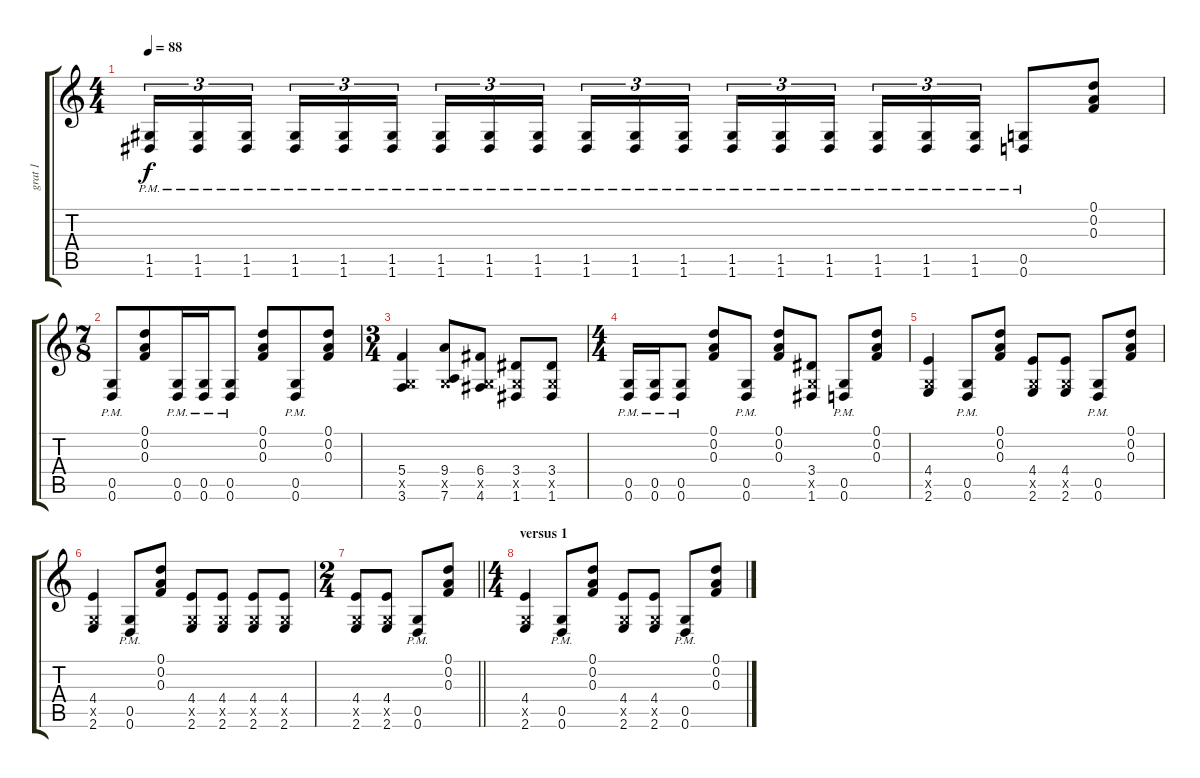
\track ("grat 1" "grat 1") {instrument distortionguitar}
\staff {score tabs}
\tuning (D4 A3 F3 C3 G2 D2) {hide}
\ts (4 4)
\tempo 88
\clef g2
\ks c
(1.5{pm} 1.6{pm}).16{tu (3 2) dy f} (1.5{pm} 1.6{pm}).16{tu (3 2)} (1.5{pm} 1.6{pm}).16{tu (3 2) beam splitsecondary} (1.5{pm} 1.6{pm}).16{tu (3 2)} (1.5{pm} 1.6{pm}).16{tu (3 2)} (1.5{pm} 1.6{pm}).16{tu (3 2)} (1.5{pm} 1.6{pm}).16{tu (3 2)} (1.5{pm} 1.6{pm}).16{tu (3 2)} (1.5{pm} 1.6{pm}).16{tu (3 2) beam splitsecondary} (1.5{pm} 1.6{pm}).16{tu (3 2)} (1.5{pm} 1.6{pm}).16{tu (3 2)} (1.5{pm} 1.6{pm}).16{tu (3 2)} (1.5{pm} 1.6{pm}).16{tu (3 2)} (1.5{pm} 1.6{pm}).16{tu (3 2)} (1.5{pm} 1.6{pm}).16{tu (3 2) beam splitsecondary} (1.5{pm} 1.6{pm}).16{tu (3 2)} (1.5{pm} 1.6{pm}).16{tu (3 2)} (1.5{pm} 1.6{pm}).16{tu (3 2)} (0.5{pm} 0.6{pm}).8 (0.1 0.2 0.3).8 |
\ts (7 8)
(0.5{pm} 0.6{pm}).8 (0.1 0.2 0.3).8 (0.5{pm} 0.6{pm}).16 (0.5{pm} 0.6{pm}).16 (0.5{pm} 0.6{pm}).8 (0.1 0.2 0.3).8 (0.5{pm} 0.6{pm}).8 (0.1 0.2 0.3).8 |
\ts (3 4)
(5.4 0.5{x} 3.6).4 (9.4 0.5{x} 7.6).8 (6.4 0.5{x} 4.6).8 (3.4 0.5{x} 1.6).8 (3.4 0.5{x} 1.6).8 |
\ts (4 4)
(0.5{pm} 0.6{pm}).16 (0.5{pm} 0.6{pm}).16 (0.5{pm} 0.6{pm}).8 (0.1 0.2 0.3).8 (0.5{pm} 0.6{pm}).8 (0.1 0.2 0.3).8 (3.4 0.5{x} 1.6).8 (0.5{pm} 0.6{pm}).8 (0.1 0.2 0.3).8 |
(4.4 0.5{x} 2.6).4 (0.5{pm} 0.6{pm}).8 (0.1 0.2 0.3).8 (4.4 0.5{x} 2.6).8 (4.4 0.5{x} 2.6).8 (0.5{pm} 0.6{pm}).8 (0.1 0.2 0.3).8 |
(4.4 0.5{x} 2.6).4 (0.5{pm} 0.6{pm}).8 (0.1 0.2 0.3).8 (4.4 0.5{x} 2.6).8 (4.4 0.5{x} 2.6).8 (4.4 0.5{x} 2.6).8 (4.4 0.5{x} 2.6).8 |
\ts (2 4)
\barLineRight lightlight
(4.4 0.5{x} 2.6).8 (4.4 0.5{x} 2.6).8 (0.5{pm} 0.6{pm}).8 (0.1 0.2 0.3).8 |
\ts (4 4)
\section ("" "versus 1")
(4.4 0.5{x} 2.6).4 (0.5{pm} 0.6{pm}).8 (0.1 0.2 0.3).8 (4.4 0.5{x} 2.6).8 (4.4 0.5{x} 2.6).8 (0.5{pm} 0.6{pm}).8 (0.1 0.2 0.3).8
